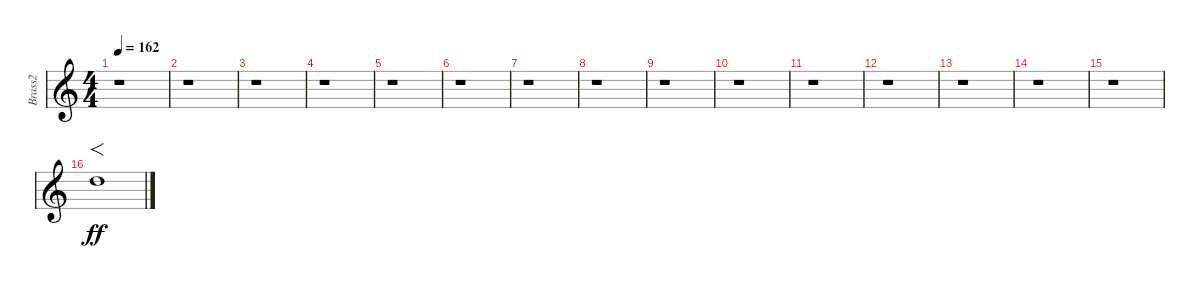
\track ("Brass2" "Brass2") {instrument trumpet}
\staff {score}
\tuning (E5 B4 G4 D4 A3 E3) {hide}
\ts (4 4)
\tempo 162
\clef g2
\ks c
r.1{dy fff} |
r.1 |
r.1 |
r.1 |
r.1 |
r.1 |
r.1 |
r.1 |
r.1 |
r.1 |
r.1 |
r.1 |
r.1 |
r.1 |
r.1 |
7.3.1{f dy ff instrument trumpet}
